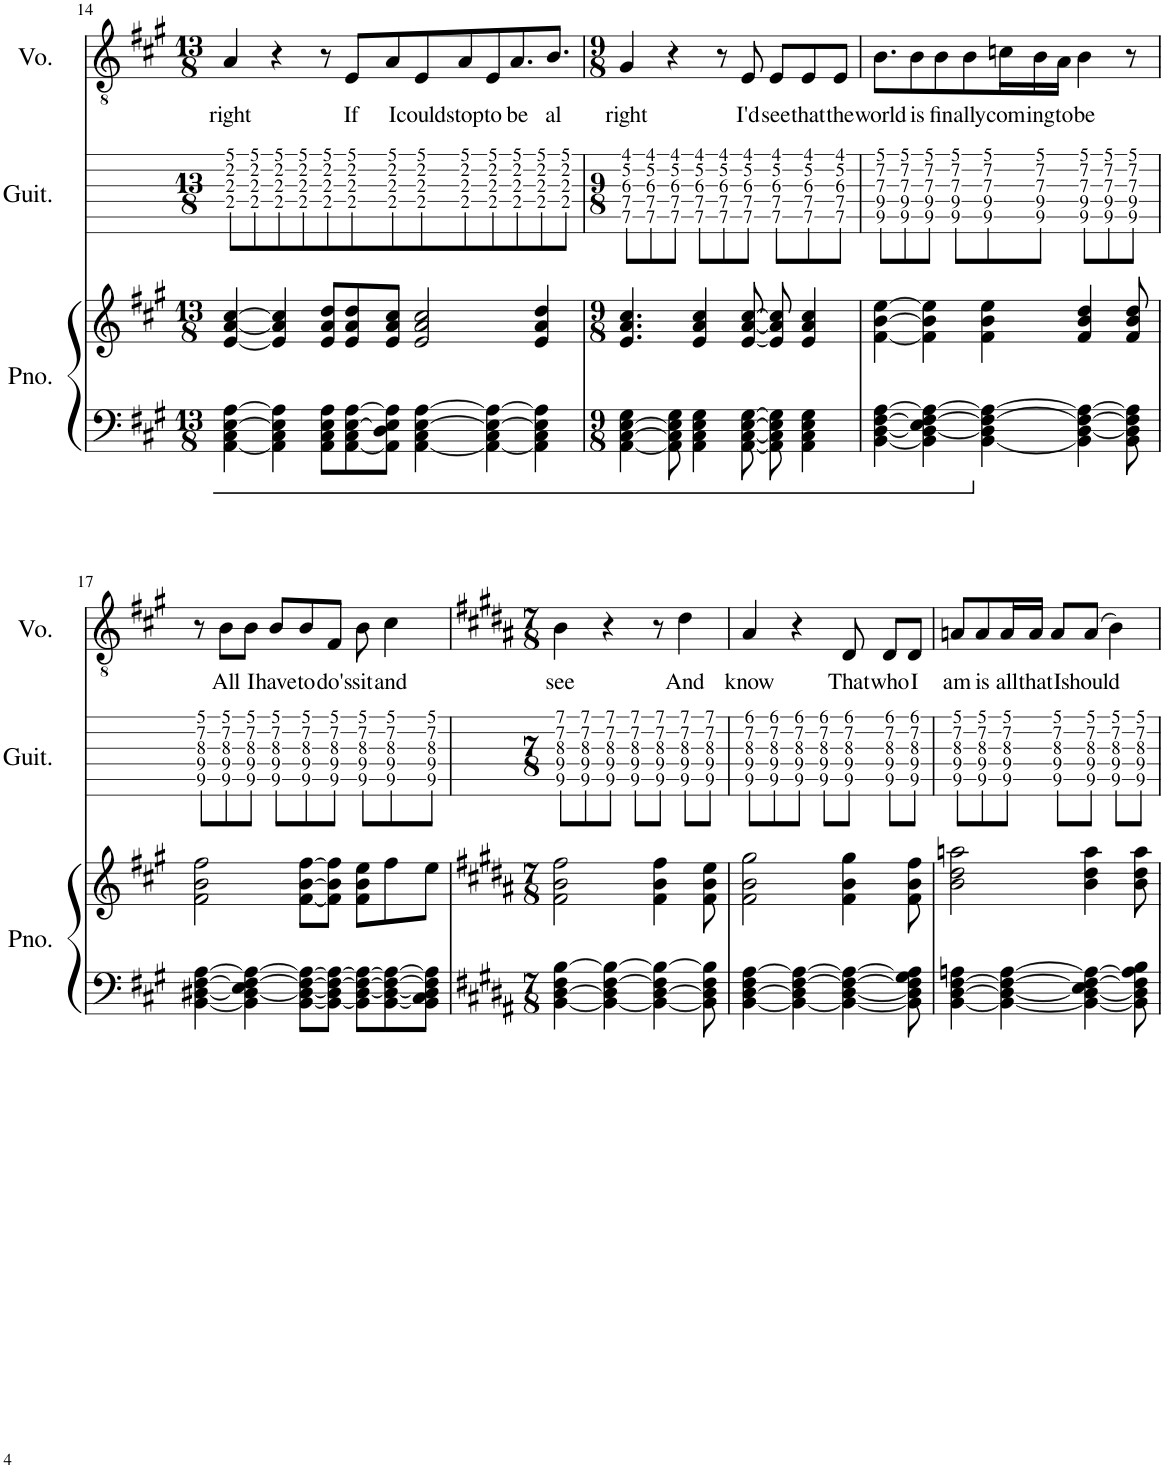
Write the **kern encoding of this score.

**kern	**kern	**kern	**kern	**text
*part3	*part3	*part2	*part1	*part1
*staff4	*staff3	*staff2	*staff1	*staff1
*I"Piano	*	*I"Acoustic Guitar	*I"Voice	*
*I'Pno.	*	*I'Guit.	*I'Vo.	*
!!LO:PB:g=z
*clefF4	*clefG2	*	*clefGv2	*
*k[f#c#g#]	*k[f#c#g#]	*k[f#c#g#]	*k[f#c#g#]	*
*M13/8	*M13/8	*M13/8	*M13/8	*
=14	=14	=14	=14	=14
!	!	!	!	!LO:LY:b
[4AA\ 4C#\ [4E\ [4A\	[4e/ [4a/ [4cc#/	8E\ 8A\ 8c#\ 8a\L	4A/	right
.	.	8E\ 8A\ 8c#\ 8a\	.	.
4AA\] 4C#\ 4E\] 4A\]	4e/] 4a/] 4cc#/]	8E\ 8A\ 8c#\ 8a\	4r	.
.	.	8E\ 8A\ 8c#\ 8a\	.	.
8AA\ 8C#\ 8E\ 8A\L	8e/ 8a/ 8dd/L	8E\ 8A\ 8c#\ 8a\	8r	.
!	!	!	!	!LO:LY:b
[8AA\ 8C#\ [8E\ [8A\	8e/ 8a/ 8dd/	8E\ 8A\ 8c#\ 8a\	8E/L	If
!	!	!	!	!LO:LY:b
8AA\] 8D\ 8E\] 8A\]J	8e/ 8a/ 8cc#/J	8E\ 8A\ 8c#\ 8a\	8A/	I
!	!	!	!	!LO:LY:b
[4AA\ 4C#\ [4E\ [4A\	2e/ 2a/ 2cc#/	8E\ 8A\ 8c#\ 8a\	8E/	could
!	!	!	!	!LO:LY:b
.	.	8E\ 8A\ 8c#\ 8a\	8A/	stop
!	!	!	!	!LO:LY:b
4AA\_ 4C#\ 4E\_ 4A\_	.	8E\ 8A\ 8c#\ 8a\	8E/	to
!	!	!	!	!LO:LY:b
.	.	8E\ 8A\ 8c#\ 8a\	8.A/	be
4AA\] 4C#\ 4E\] 4A\]	4e/ 4a/ 4dd/	8E\ 8A\ 8c#\ 8a\	.	.
!	!	!	!	!LO:LY:b
.	.	.	8.B/J	al
.	.	8E\ 8A\ 8c#\ 8a\J	.	.
=15	=15	=15	=15	=15
*M9/8	*M9/8	*M9/8	*M9/8	*
!	!	!	!	!LO:LY:b
[4AA\ [4C#\ [4E\ 4G#\	4.e/ 4.a/ 4.cc#/	8E\ 8A\ 8c#\ 8e\ 8g#\L	4G#/	right
.	.	8E\ 8A\ 8c#\ 8e\ 8g#\	.	.
8AA\] 8C#\] 8E\] 8G#\	.	8E\ 8A\ 8c#\ 8e\ 8g#\J	4r	.
4AA\ 4C#\ 4E\ 4G#\	4e/ 4a/ 4cc#/	8E\ 8A\ 8c#\ 8e\ 8g#\L	.	.
.	.	8E\ 8A\ 8c#\ 8e\ 8g#\	8r	.
!	!	!	!	!LO:LY:b
[8AA\ [8C#\ [8E\ [8G#\	[8e/ [8a/ [8cc#/	8E\ 8A\ 8c#\ 8e\ 8g#\J	8E/	I'd
!	!	!	!	!LO:LY:b
8AA\] 8C#\] 8E\] 8G#\]	8e/] 8a/] 8cc#/]	8E\ 8A\ 8c#\ 8e\ 8g#\L	8E/L	see
!	!	!	!	!LO:LY:b
4AA\ 4C#\ 4E\ 4G#\	4e/ 4a/ 4cc#/	8E\ 8A\ 8c#\ 8e\ 8g#\	8E/	that
!	!	!	!	!LO:LY:b
.	.	8E\ 8A\ 8c#\ 8e\ 8g#\J	8E/J	the
=16	=16	=16	=16	=16
!	!	!	!	!LO:LY:b
[4BB\ [4D\ [4F#\ [4A\	[4f#\ [4b\ [4ee\	8F#\ 8B\ 8d\ 8f#\ 8a\L	8.B\L	world
.	.	8F#\ 8B\ 8d\ 8f#\ 8a\	.	.
!	!	!	!	!LO:LY:b
.	.	.	8B\	is
4BB\] 4D\_ 4E\ 4F#\_ 4A\_	4f#\] 4b\] 4ee\]	8F#\ 8B\ 8d\ 8f#\ 8a\J	.	.
!	!	!	!	!LO:LY:b
.	.	.	8B\	fin
.	.	8F#\ 8B\ 8d\ 8f#\ 8a\L	.	.
!	!	!	!	!LO:LY:b
.	.	.	8B\	ally
[4BB\ 4D\] 4F#\_ 4A\_	4f#\ 4b\ 4ee\	8F#\ 8B\ 8d\ 8f#\ 8a\	.	.
!	!	!	!	!LO:LY:b
.	.	.	16cn\L	com
!	!	!	!	!LO:LY:b
.	.	8F#\ 8B\ 8d\ 8f#\ 8a\J	16B\	ing
!	!	!	!	!LO:LY:b
.	.	.	16A\JJ	to
!	!	!	!	!LO:LY:b
4BB\] [4D\ 4F#\_ 4A\_	4f#/ 4b/ 4dd/	8F#\ 8B\ 8d\ 8f#\ 8a\L	4B\	be
.	.	8F#\ 8B\ 8d\ 8f#\ 8a\	.	.
8BB\ 8D\] 8F#\] 8A\]	8f#/ 8b/ 8dd/	8F#\ 8B\ 8d\ 8f#\ 8a\J	8r	.
!!LO:LB:g=z
=17	=17	=17	=17	=17
[4BB\ [4D#X\ [4F#\ [4A\	2f#\ 2b\ 2ff#\	8F#\ 8B\ 8d#X\ 8f#\ 8a\L	8r	.
!	!	!	!	!LO:LY:b
.	.	8F#\ 8B\ 8d#\ 8f#\ 8a\	8B\L	All
!	!	!	!	!LO:LY:b
4BB\] 4D#\_ 4E\ 4F#\_ 4A\_	.	8F#\ 8B\ 8d#\ 8f#\ 8a\J	8B\J	I
!	!	!	!	!LO:LY:b
.	.	8F#\ 8B\ 8d#\ 8f#\ 8a\L	8B/L	have
!	!	!	!	!LO:LY:b
[8BB\ 8D#\_ 8F#\_ 8A\_L	[8f#\ [8b\ [8ff#\L	8F#\ 8B\ 8d#\ 8f#\ 8a\	8B/	to
!	!	!	!	!LO:LY:b
8BB\_ 8D#\] 8F#\_ 8A\_J	8f#\] 8b\] 8ff#\]J	8F#\ 8B\ 8d#\ 8f#\ 8a\J	8F#/J	do's
!	!	!	!	!LO:LY:b
8BB\] [8D#\ 8F#\_ 8A\_L	8f#\ 8b\ 8ee\L	8F#\ 8B\ 8d#\ 8f#\ 8a\L	8B\	sit
!	!	!	!	!LO:LY:b
[8BB\ 8D#\_ 8F#\_ 8A\_	8ff#\	8F#\ 8B\ 8d#\ 8f#\ 8a\	4c#\	and
8BB\] 8C#\ 8D#\] 8F#\] 8A\]J	8ee\J	8F#\ 8B\ 8d#\ 8f#\ 8a\J	.	.
=18	=18	=18	=18	=18
*k[f#c#g#d#a#]	*k[f#c#g#d#a#]	*k[f#c#g#d#a#]	*k[f#c#g#d#a#]	*
*M7/8	*M7/8	*M7/8	*M7/8	*
!	!	!	!	!LO:LY:b
[4BB\ [4D#\ 4F#\ [4B\	2f#\ 2b\ 2ff#\	8F#\ 8B\ 8d#\ 8f#\ 8b\L	4B\	see
.	.	8F#\ 8B\ 8d#\ 8f#\ 8b\	.	.
4BB\_ 4D#\] [4F#\ 4B\_	.	8F#\ 8B\ 8d#\ 8f#\ 8b\J	4r	.
.	.	8F#\ 8B\ 8d#\ 8f#\ 8b\L	.	.
4BB\_ [4D#\ 4F#\] 4B\_	4f#\ 4b\ 4ff#\	8F#\ 8B\ 8d#\ 8f#\ 8b\J	8r	.
!	!	!	!	!LO:LY:b
.	.	8F#\ 8B\ 8d#\ 8f#\ 8b\L	4d#\	And
8BB\] 8D#\] 8F#\ 8B\]	8f#\ 8b\ 8ee\	8F#\ 8B\ 8d#\ 8f#\ 8b\J	.	.
=19	=19	=19	=19	=19
!	!	!	!	!LO:LY:b
[4BB\ [4D#\ 4F#\ [4A#\	2f#\ 2b\ 2gg#\	8F#\ 8B\ 8d#\ 8f#\ 8a#\L	4A#/	know
.	.	8F#\ 8B\ 8d#\ 8f#\ 8a#\	.	.
4BB\_ 4D#\] [4F#\ 4A#\_	.	8F#\ 8B\ 8d#\ 8f#\ 8a#\J	4r	.
.	.	8F#\ 8B\ 8d#\ 8f#\ 8a#\L	.	.
!	!	!	!	!LO:LY:b
4BB\_ [4D#\ 4F#\_ 4A#\_	4f#\ 4b\ 4gg#\	8F#\ 8B\ 8d#\ 8f#\ 8a#\J	8D#/	That
!	!	!	!	!LO:LY:b
.	.	8F#\ 8B\ 8d#\ 8f#\ 8a#\L	8D#/L	who
!	!	!	!	!LO:LY:b
8BB\] 8D#\] 8F#\] 8G#\ 8A#\]	8f#\ 8b\ 8ff#\	8F#\ 8B\ 8d#\ 8f#\ 8a#\J	8D#/J	I
=20	=20	=20	=20	=20
!	!	!	!	!LO:LY:b
[4BB\ [4D#\ [4F#\ 4An\	2b\ 2dd#\ 2aan\	8F#\ 8B\ 8d#\ 8f#\ 8an\L	8An/L	am
!	!	!	!	!LO:LY:b
.	.	8F#\ 8B\ 8d#\ 8f#\ 8a\	8A/	is
!	!	!	!	!LO:LY:b
4BB\_ 4D#\_ 4F#\_ [4A\	.	8F#\ 8B\ 8d#\ 8f#\ 8a\J	16A/L	all
!	!	!	!	!LO:LY:b
.	.	.	16A/JJ	that
!	!	!	!	!LO:LY:b
.	.	8F#\ 8B\ 8d#\ 8f#\ 8a\L	8A/L	I
!	!	!	!	!LO:LY:b
4BB\_ 4D#\_ 4E\ 4F#\_ 4A\_	4b\ 4dd#\ 4aa\	8F#\ 8B\ 8d#\ 8f#\ 8a\J	(8A/J	should
.	.	8F#\ 8B\ 8d#\ 8f#\ 8a\L	4B\)	.
8BB\] 8D#\] 8F#\] 8A\] 8B\	8b\ 8dd#\ 8aa\	8F#\ 8B\ 8d#\ 8f#\ 8a\J	.	.
=	=	=	=	=
*-	*-	*-	*-	*-
